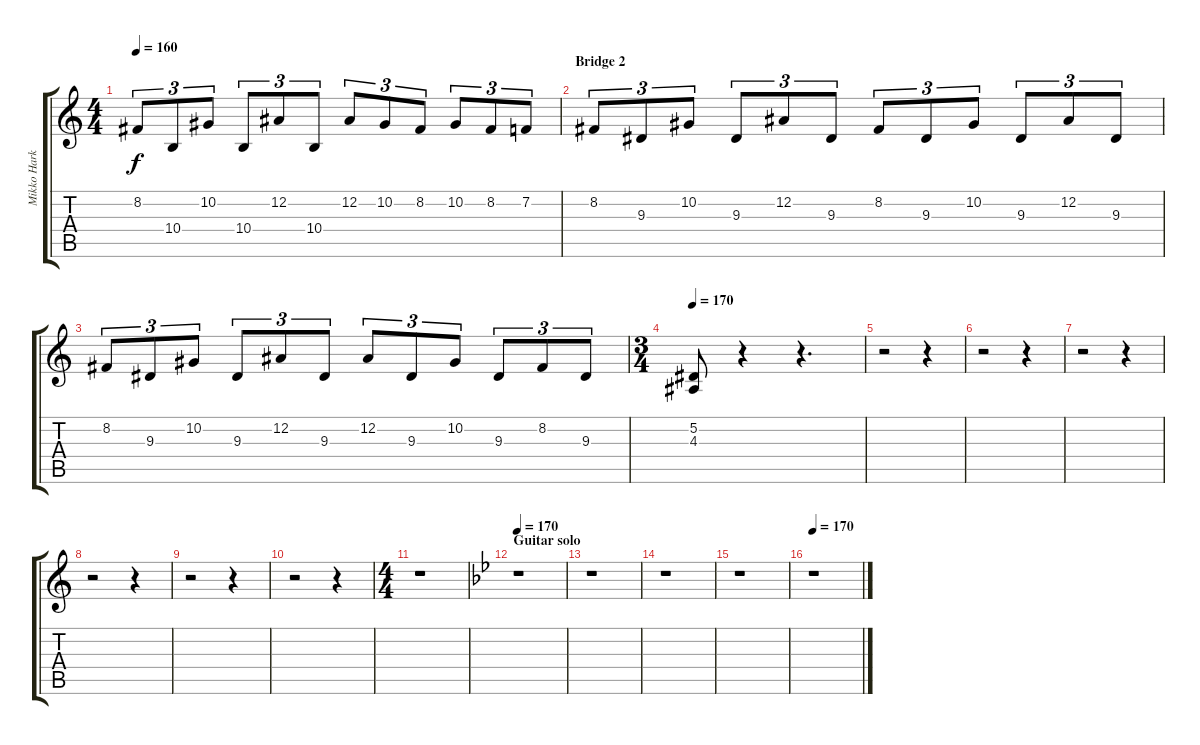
\track ("Mikko Harkin RH" "Mikko Hark") {instrument stringensemble1}
\staff {score tabs}
\tuning (Eb4 Bb3 Gb3 Db3 Ab2 Eb2) {hide}
\ts (4 4)
\tempo 160
\clef g2
\ks c
8.2.8{tu (3 2) dy f instrument pad1newage} 10.4.8{tu (3 2)} 10.2.8{tu (3 2)} 10.4.8{tu (3 2)} 12.2.8{tu (3 2)} 10.4.8{tu (3 2)} 12.2.8{tu (3 2)} 10.2.8{tu (3 2)} 8.2.8{tu (3 2)} 10.2.8{tu (3 2)} 8.2.8{tu (3 2)} 7.2.8{tu (3 2)} |
\section ("" "Bridge 2")
8.2.8{tu (3 2) instrument pad1newage} 9.3.8{tu (3 2)} 10.2.8{tu (3 2)} 9.3.8{tu (3 2)} 12.2.8{tu (3 2)} 9.3.8{tu (3 2)} 8.2.8{tu (3 2)} 9.3.8{tu (3 2)} 10.2.8{tu (3 2)} 9.3.8{tu (3 2)} 12.2.8{tu (3 2)} 9.3.8{tu (3 2)} |
8.2.8{tu (3 2) instrument pad1newage} 9.3.8{tu (3 2)} 10.2.8{tu (3 2)} 9.3.8{tu (3 2)} 12.2.8{tu (3 2)} 9.3.8{tu (3 2)} 12.2.8{tu (3 2)} 9.3.8{tu (3 2)} 10.2.8{tu (3 2)} 9.3.8{tu (3 2)} 8.2.8{tu (3 2)} 9.3.8{tu (3 2)} |
\ts (3 4)
\tempo 170
(5.2 4.3).8 r.4 r.4{d} |
r.2 r.4 |
r.2 r.4 |
r.2 r.4 |
r.2 r.4 |
r.2 r.4 |
r.2 r.4 |
\ts (4 4)
r.1 |
\section ("" "Guitar solo ")
\tempo 170
\ks gminor
r.1 |
r.1 |
r.1 |
r.1 |
\tempo 170
r.1
